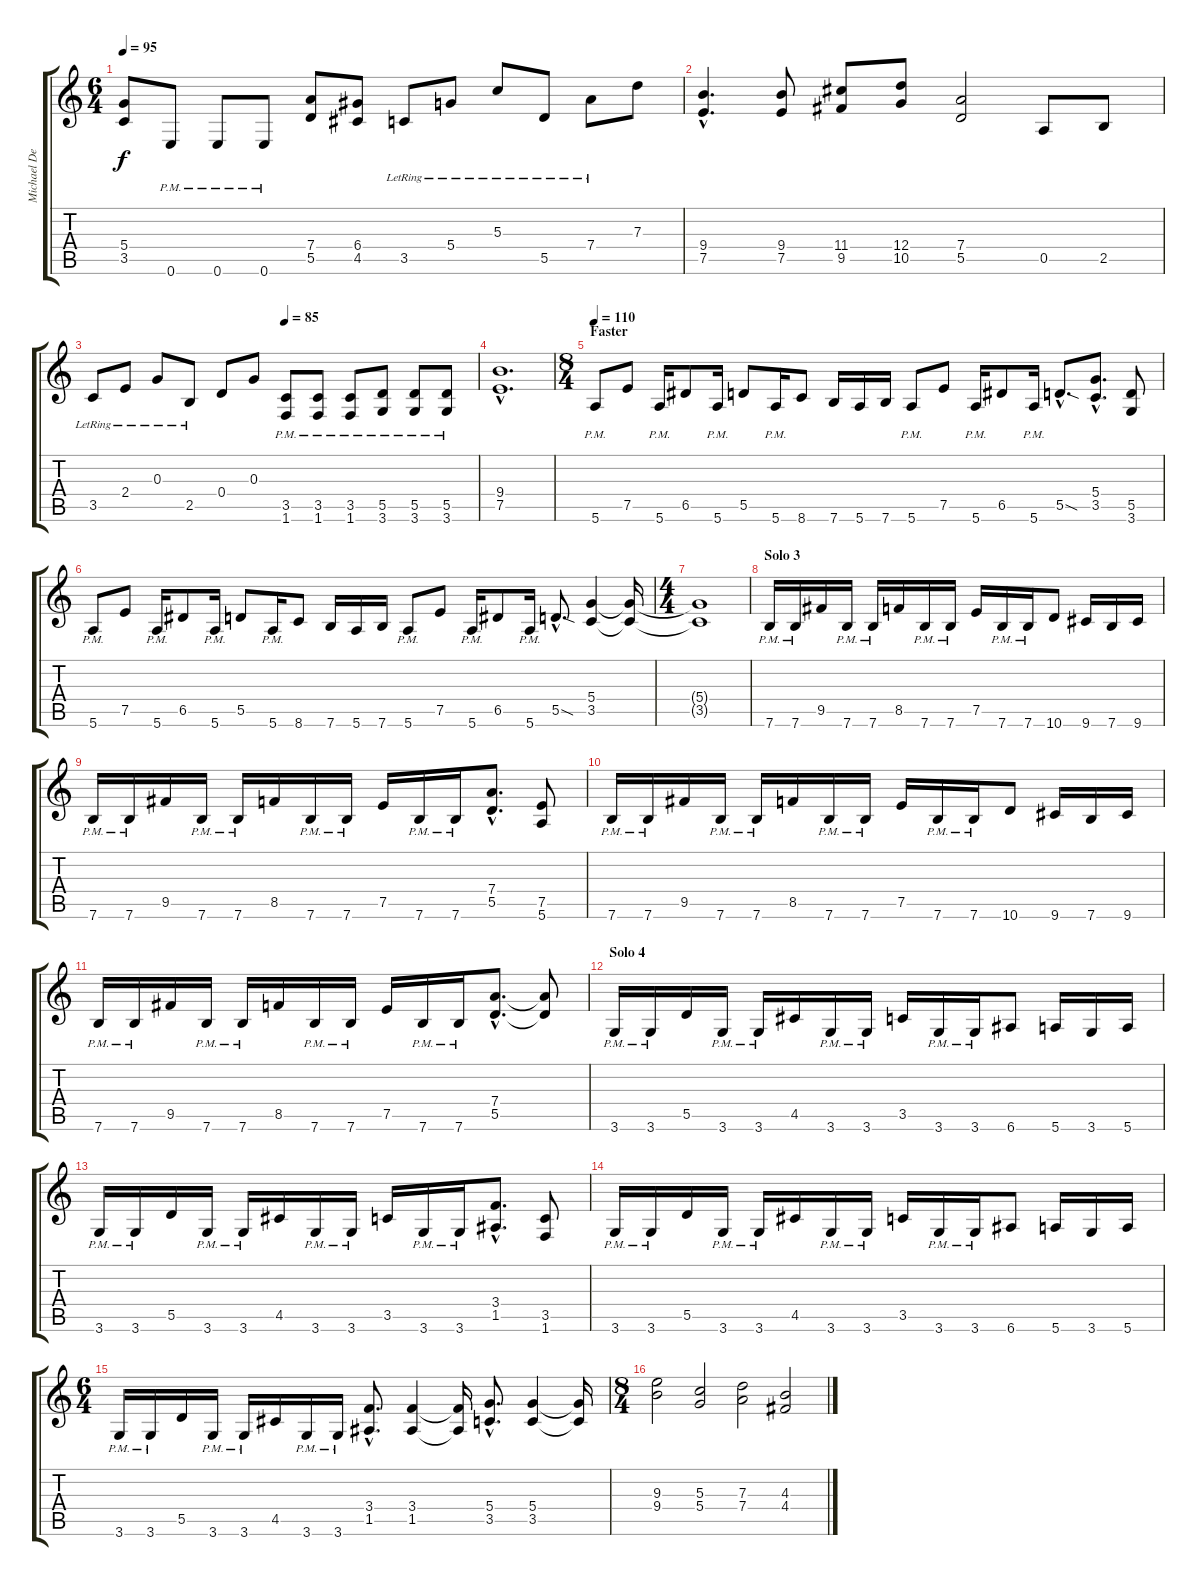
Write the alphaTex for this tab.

\track ("Michael Denner" "Michael De") {instrument distortionguitar}
\staff {score tabs}
\tuning (E4 B3 G3 D3 A2 E2) {hide}
\ts (6 4)
\tempo 95
\clef g2
\ks c
(5.4 3.5).8{dy f} 0.6{pm}.8 0.6{pm}.8 0.6{pm}.8 (7.4 5.5).8 (6.4 4.5).8 3.5{lr}.8 5.4{lr}.8 5.3{lr}.8 5.5{lr}.8 7.4{lr}.8 7.3.8 |
(9.4{hac} 7.5{hac}).4{d} (9.4 7.5).8 (11.4 9.5).8 (12.4 10.5).8 (7.4 5.5).2 0.5.8 2.5.8 |
\tempo (85 0.5)
3.5{lr}.8 2.4{lr}.8 0.3{lr}.8 2.5{lr}.8 0.4.8 0.3.8 (3.5{pm} 1.6{pm}).8 (3.5{pm} 1.6{pm}).8 (3.5{pm} 1.6{pm}).8 (5.5{pm} 3.6{pm}).8 (5.5{pm} 3.6{pm}).8 (5.5{pm} 3.6{pm}).8 |
(9.4{hac} 7.5{hac}).1{d} |
\ts (8 4)
\section ("" "Faster")
\tempo 110
5.6{pm}.8 7.5.8 5.6{pm}.16 6.5.8 5.6{pm}.16 5.5.8 5.6{pm}.16 8.6.8 7.6.16 5.6.16 7.6.16 5.6{pm}.8 7.5.8 5.6{pm}.16 6.5.8 5.6{pm}.16 5.5{sod hac}.8{d} (5.4{hac} 3.5{hac}).8{d} (5.5 3.6).8 |
5.6{pm}.8 7.5.8 5.6{pm}.16 6.5.8 5.6{pm}.16 5.5.8 5.6{pm}.16 8.6.8 7.6.16 5.6.16 7.6.16 5.6{pm}.8 7.5.8 5.6{pm}.16 6.5.8 5.6{pm}.16 5.5{sod hac}.8{d} (5.4 3.5).4 (5.4{t} 3.5{t}).16 |
\ts (4 4)
(5.4{t} 3.5{t}).1 |
\section ("" "Solo 3")
7.6{pm}.16 7.6{pm}.16 9.5.16 7.6{pm}.16 7.6{pm}.16 8.5.16 7.6{pm}.16 7.6{pm}.16 7.5.16 7.6{pm}.16 7.6{pm}.16 10.6.8 9.6.16 7.6.16 9.6.16 |
7.6{pm}.16 7.6{pm}.16 9.5.16 7.6{pm}.16 7.6{pm}.16 8.5.16 7.6{pm}.16 7.6{pm}.16 7.5.16 7.6{pm}.16 7.6{pm}.16 (7.4{hac} 5.5{hac}).8{d} (7.5 5.6).8 |
7.6{pm}.16 7.6{pm}.16 9.5.16 7.6{pm}.16 7.6{pm}.16 8.5.16 7.6{pm}.16 7.6{pm}.16 7.5.16 7.6{pm}.16 7.6{pm}.16 10.6.8 9.6.16 7.6.16 9.6.16 |
7.6{pm}.16 7.6{pm}.16 9.5.16 7.6{pm}.16 7.6{pm}.16 8.5.16 7.6{pm}.16 7.6{pm}.16 7.5.16 7.6{pm}.16 7.6{pm}.16 (7.4{hac} 5.5{hac}).8{d} (7.4{t} 5.5{t}).8 |
\section ("" "Solo 4")
3.6{pm}.16 3.6{pm}.16 5.5.16 3.6{pm}.16 3.6{pm}.16 4.5.16 3.6{pm}.16 3.6{pm}.16 3.5.16 3.6{pm}.16 3.6{pm}.16 6.6.8 5.6.16 3.6.16 5.6.16 |
3.6{pm}.16 3.6{pm}.16 5.5.16 3.6{pm}.16 3.6{pm}.16 4.5.16 3.6{pm}.16 3.6{pm}.16 3.5.16 3.6{pm}.16 3.6{pm}.16 (3.4{hac} 1.5{hac}).8{d} (3.5 1.6).8 |
3.6{pm}.16 3.6{pm}.16 5.5.16 3.6{pm}.16 3.6{pm}.16 4.5.16 3.6{pm}.16 3.6{pm}.16 3.5.16 3.6{pm}.16 3.6{pm}.16 6.6.8 5.6.16 3.6.16 5.6.16 |
\ts (6 4)
3.6{pm}.16 3.6{pm}.16 5.5.16 3.6{pm}.16 3.6{pm}.16 4.5.16 3.6{pm}.16 3.6{pm}.16 (3.4{hac} 1.5{hac}).8{d} (3.4 1.5).4 (3.4{t} 1.5{t}).16 (5.4{hac} 3.5{hac}).8{d} (5.4 3.5).4 (5.4{t} 3.5{t}).16 |
\ts (8 4)
(9.3 9.4).2 (5.3 5.4).2 (7.3 7.4).2 (4.3 4.4).2
